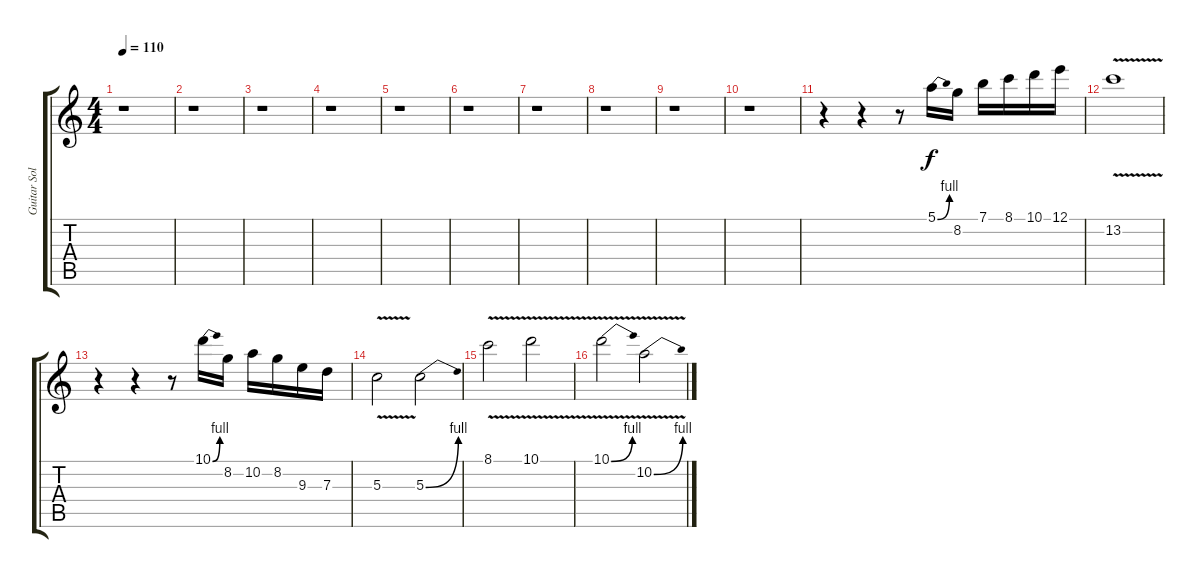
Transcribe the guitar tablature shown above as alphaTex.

\track ("Guitar Solo" "Guitar Sol") {instrument electricguitarjazz}
\staff {score tabs}
\tuning (E4 B3 G3 D3 A2 E2) {hide}
\ts (4 4)
\tempo 110
\clef g2
\ks c
r.1{dy f} |
r.1 |
r.1 |
r.1 |
r.1 |
r.1 |
r.1 |
r.1 |
r.1 |
r.1 |
r.4 r.4 r.8 5.1{be (bend 0 0 60 4)}.16 8.2.16 7.1.16 8.1.16 10.1.16 12.1.16 |
13.2{v}.1 |
r.4 r.4 r.8 10.1{be (bend 0 0 60 4)}.16 8.2.16 10.2.16 8.2.16 9.3.16 7.3.16 |
5.3{v}.2 5.3{be (bend 0 0 60 4)}.2 |
8.1{v}.2 10.1{v}.2 |
10.1{be (bend 0 0 60 4) v}.2 10.2{be (bend 0 0 60 4) v}.2
